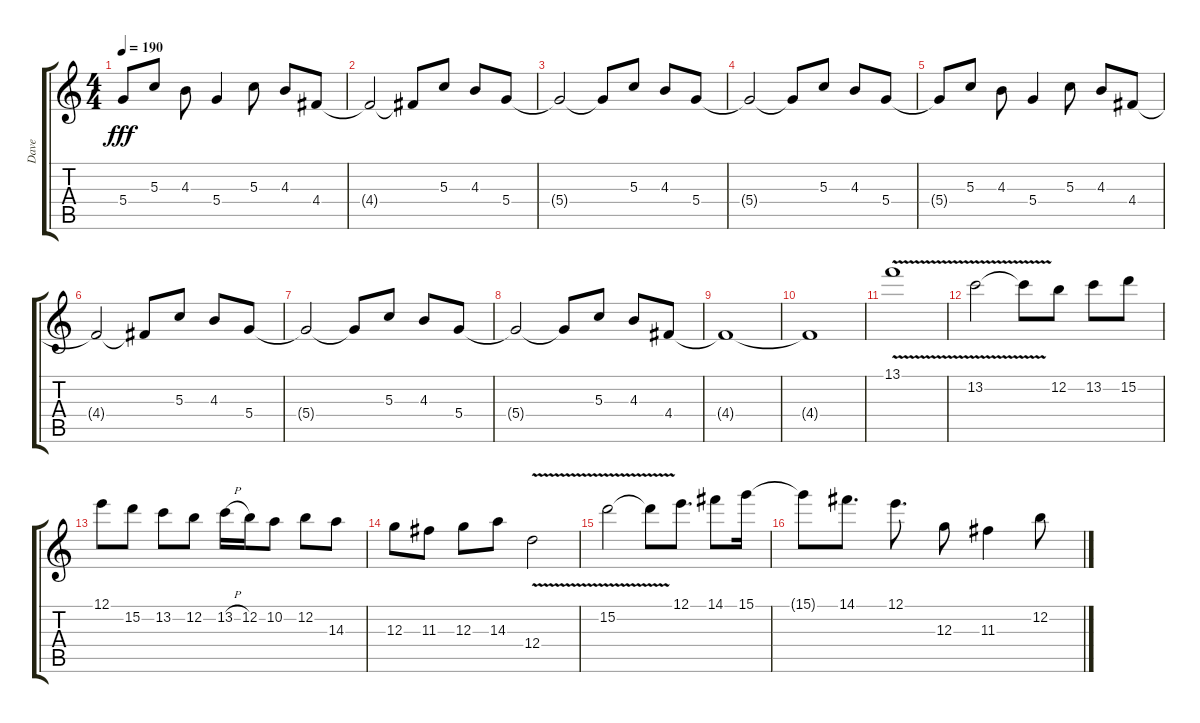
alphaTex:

\track ("Dave" "Dave") {instrument distortionguitar}
\staff {score tabs}
\tuning (E4 B3 G3 D3 A2 E2) {hide}
\ts (4 4)
\tempo 190
\clef g2
\ks c
5.4{t}.8{dy fff} 5.3.8 4.3.8 5.4.4 5.3.8 4.3.8 4.4.8 |
4.4{t}.2 4.4{t}.8 5.3.8 4.3.8 5.4.8 |
5.4{t}.2 5.4{t}.8 5.3.8 4.3.8 5.4.8 |
5.4{t}.2 5.4{t}.8 5.3.8 4.3.8 5.4.8 |
5.4{t}.8 5.3.8 4.3.8 5.4.4 5.3.8 4.3.8 4.4.8 |
4.4{t}.2 4.4{t}.8 5.3.8 4.3.8 5.4.8 |
5.4{t}.2 5.4{t}.8 5.3.8 4.3.8 5.4.8 |
5.4{t}.2 5.4{t}.8 5.3.8 4.3.8 4.4.8 |
4.4{t}.1 |
4.4{t}.1 |
13.1{v}.1 |
13.2{v}.2 13.2{v t}.8 12.2.8 13.2.8 15.2.8 |
12.1.8 15.2.8 13.2.8 12.2.8 13.2{h}.16 12.2.16 10.2.8 12.2.8 14.3.8 |
12.3.8 11.3.8 12.3.8 14.3.8 12.4{v}.2 |
15.2{v}.2 15.2{t}.8 12.1.8{d} 14.1.8 15.1.16 |
15.1{t}.8 14.1.8{d} 12.1.8{d} 12.3.8 11.3.4 12.2.8
